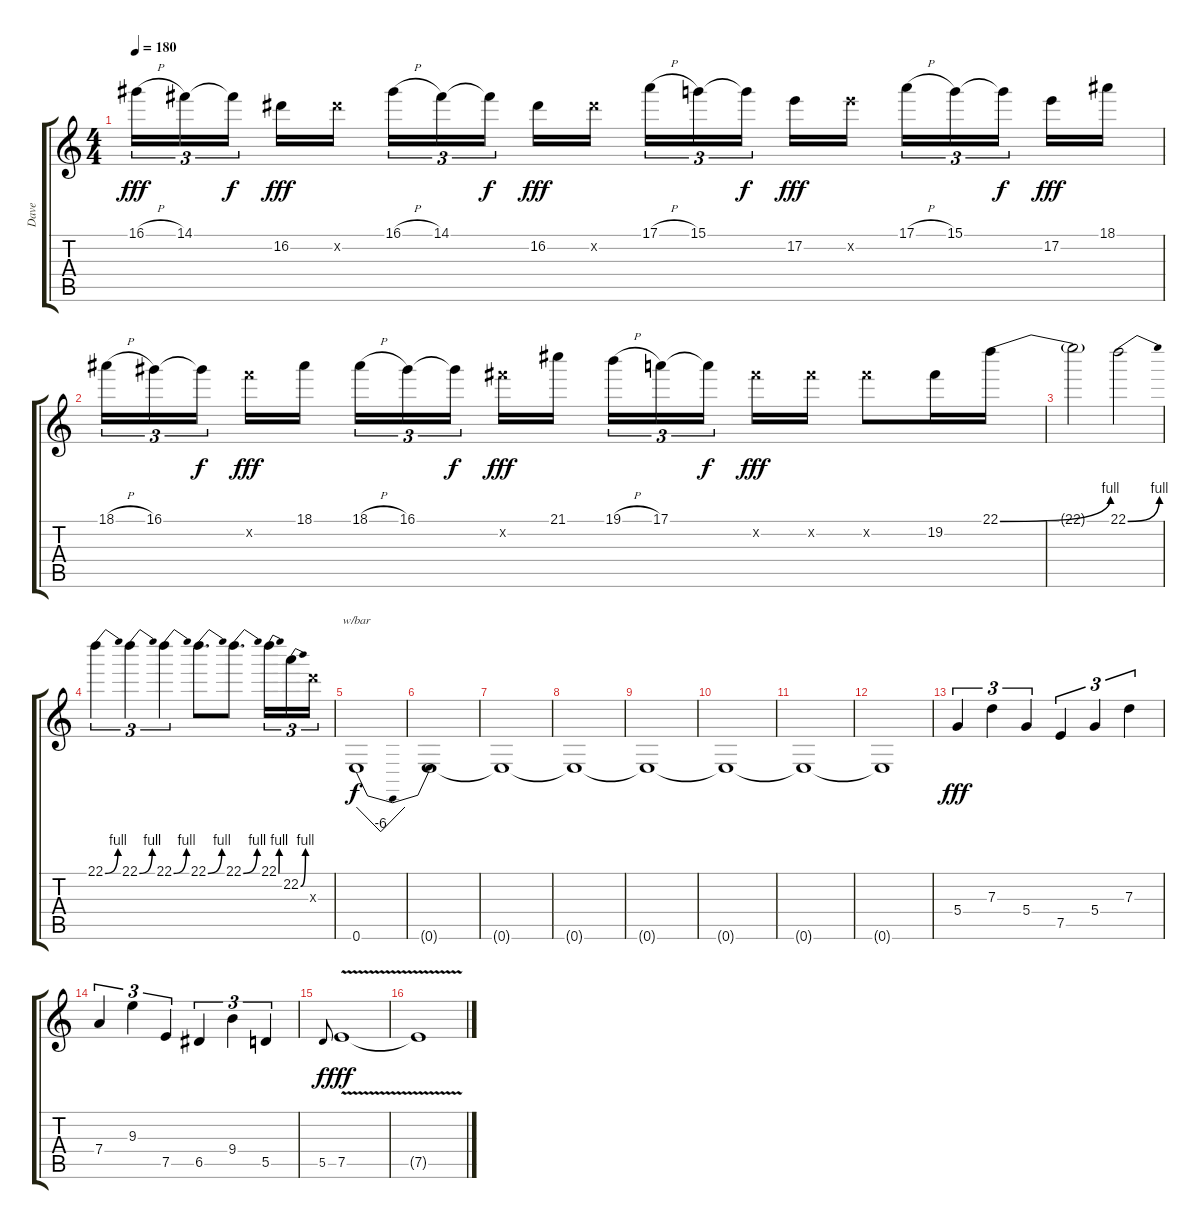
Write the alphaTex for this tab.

\track ("Dave" "Dave") {instrument overdrivenguitar}
\staff {score tabs}
\tuning (E4 B3 G3 D3 A2 E2) {hide}
\ts (4 4)
\tempo 180
\clef g2
\ks c
16.1{h}.16{tu (3 2) dy fff} 14.1.16{tu (3 2)} 14.1{t}.16{tu (3 2) dy f beam splitsecondary} 16.2.16{dy fff} 16.2{x}.16 16.1{h}.16{tu (3 2)} 14.1.16{tu (3 2)} 14.1{t}.16{tu (3 2) dy f beam splitsecondary} 16.2.16{dy fff} 16.2{x}.16 17.1{h}.16{tu (3 2)} 15.1.16{tu (3 2)} 15.1{t}.16{tu (3 2) dy f beam splitsecondary} 17.2.16{dy fff} 17.2{x}.16 17.1{h}.16{tu (3 2)} 15.1.16{tu (3 2)} 15.1{t}.16{tu (3 2) dy f beam splitsecondary} 17.2.16{dy fff} 18.1.16 |
18.1{h}.16{tu (3 2)} 16.1.16{tu (3 2)} 16.1{t}.16{tu (3 2) dy f beam splitsecondary} 18.2{x}.16{dy fff} 18.1.16 18.1{h}.16{tu (3 2)} 16.1.16{tu (3 2)} 16.1{t}.16{tu (3 2) dy f beam splitsecondary} 19.2{x}.16{dy fff} 21.1.16 19.1{h}.16{tu (3 2)} 17.1.16{tu (3 2)} 17.1{t}.16{tu (3 2) dy f beam splitsecondary} 19.2{x}.16{dy fff} 19.2{x}.16 19.2{x}.8 19.2.16 22.1{be (bend 0 0 60 4)}.16 |
22.1{t}.2 22.1{be (bend 0 0 60 4)}.2 |
22.1{be (bend 0 0 60 4)}.4{tu (3 2)} 22.1{be (bend 0 0 60 4)}.4{tu (3 2)} 22.1{be (bend 0 0 60 4)}.4{tu (3 2)} 22.1{be (bend 0 0 60 4)}.8{d} 22.1{be (bend 0 0 60 4)}.8{d} 22.1{be (bend 0 0 60 4)}.16{tu (3 2)} 22.2{be (bend 0 0 60 4)}.16{tu (3 2)} 19.3{x}.16{tu (3 2)} |
0.6.1{tbe (dip default 0 0 30 -24 60 0) dy f} |
0.6{t}.1 |
0.6{t}.1 |
0.6{t}.1 |
0.6{t}.1 |
0.6{t}.1 |
0.6{t}.1 |
0.6{t}.1 |
5.4.4{tu (3 2) dy fff} 7.3.4{tu (3 2)} 5.4.4{tu (3 2)} 7.5.4{tu (3 2)} 5.4.4{tu (3 2)} 7.3.4{tu (3 2)} |
7.4.4{tu (3 2)} 9.3.4{tu (3 2)} 7.5.4{tu (3 2)} 6.5.4{tu (3 2)} 9.4.4{tu (3 2)} 5.5.4{tu (3 2)} |
5.5.8{gr onbeat dy f} 7.5{v}.1{dy fff} |
7.5{t}.1
